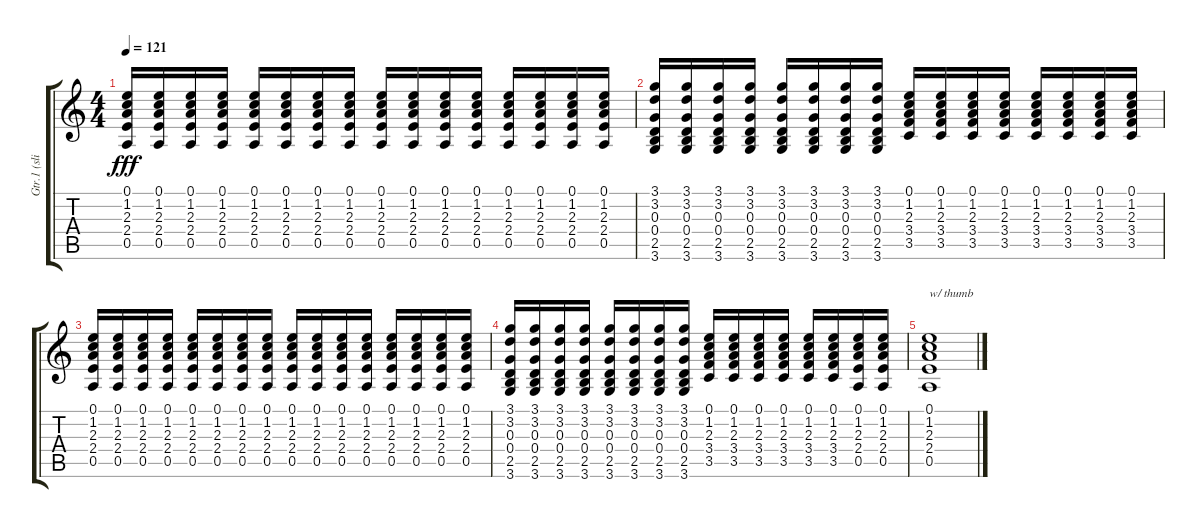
\track ("Gtr.1 (slight dist.) - John" "Gtr.1 (sli") {instrument overdrivenguitar}
\staff {score tabs}
\tuning (E4 B3 G3 D3 A2 E2) {hide}
\ts (4 4)
\tempo 121
\clef g2
\ks c
(0.1 1.2 2.3 2.4 0.5).16{dy fff} (0.1 1.2 2.3 2.4 0.5).16 (0.1 1.2 2.3 2.4 0.5).16 (0.1 1.2 2.3 2.4 0.5).16 (0.1 1.2 2.3 2.4 0.5).16 (0.1 1.2 2.3 2.4 0.5).16 (0.1 1.2 2.3 2.4 0.5).16 (0.1 1.2 2.3 2.4 0.5).16 (0.1 1.2 2.3 2.4 0.5).16 (0.1 1.2 2.3 2.4 0.5).16 (0.1 1.2 2.3 2.4 0.5).16 (0.1 1.2 2.3 2.4 0.5).16 (0.1 1.2 2.3 2.4 0.5).16 (0.1 1.2 2.3 2.4 0.5).16 (0.1 1.2 2.3 2.4 0.5).16 (0.1 1.2 2.3 2.4 0.5).16 |
(3.1 3.2 0.3 0.4 2.5 3.6).16 (3.1 3.2 0.3 0.4 2.5 3.6).16 (3.1 3.2 0.3 0.4 2.5 3.6).16 (3.1 3.2 0.3 0.4 2.5 3.6).16 (3.1 3.2 0.3 0.4 2.5 3.6).16 (3.1 3.2 0.3 0.4 2.5 3.6).16 (3.1 3.2 0.3 0.4 2.5 3.6).16 (3.1 3.2 0.3 0.4 2.5 3.6).16 (0.1 1.2 2.3 3.4 3.5).16 (0.1 1.2 2.3 3.4 3.5).16 (0.1 1.2 2.3 3.4 3.5).16 (0.1 1.2 2.3 3.4 3.5).16 (0.1 1.2 2.3 3.4 3.5).16 (0.1 1.2 2.3 3.4 3.5).16 (0.1 1.2 2.3 3.4 3.5).16 (0.1 1.2 2.3 3.4 3.5).16 |
(0.1 1.2 2.3 2.4 0.5).16 (0.1 1.2 2.3 2.4 0.5).16 (0.1 1.2 2.3 2.4 0.5).16 (0.1 1.2 2.3 2.4 0.5).16 (0.1 1.2 2.3 2.4 0.5).16 (0.1 1.2 2.3 2.4 0.5).16 (0.1 1.2 2.3 2.4 0.5).16 (0.1 1.2 2.3 2.4 0.5).16 (0.1 1.2 2.3 2.4 0.5).16 (0.1 1.2 2.3 2.4 0.5).16 (0.1 1.2 2.3 2.4 0.5).16 (0.1 1.2 2.3 2.4 0.5).16 (0.1 1.2 2.3 2.4 0.5).16 (0.1 1.2 2.3 2.4 0.5).16 (0.1 1.2 2.3 2.4 0.5).16 (0.1 1.2 2.3 2.4 0.5).16 |
(3.1 3.2 0.3 0.4 2.5 3.6).16 (3.1 3.2 0.3 0.4 2.5 3.6).16 (3.1 3.2 0.3 0.4 2.5 3.6).16 (3.1 3.2 0.3 0.4 2.5 3.6).16 (3.1 3.2 0.3 0.4 2.5 3.6).16 (3.1 3.2 0.3 0.4 2.5 3.6).16 (3.1 3.2 0.3 0.4 2.5 3.6).16 (3.1 3.2 0.3 0.4 2.5 3.6).16 (0.1 1.2 2.3 3.4 3.5).16 (0.1 1.2 2.3 3.4 3.5).16 (0.1 1.2 2.3 3.4 3.5).16 (0.1 1.2 2.3 3.4 3.5).16 (0.1 1.2 2.3 3.4 3.5).16 (0.1 1.2 2.3 3.4 3.5).16 (0.1 1.2 2.3 2.4 0.5).16 (0.1 1.2 2.3 2.4 0.5).16 |
(0.1 1.2 2.3 2.4 0.5).1{txt "w/ thumb"}
